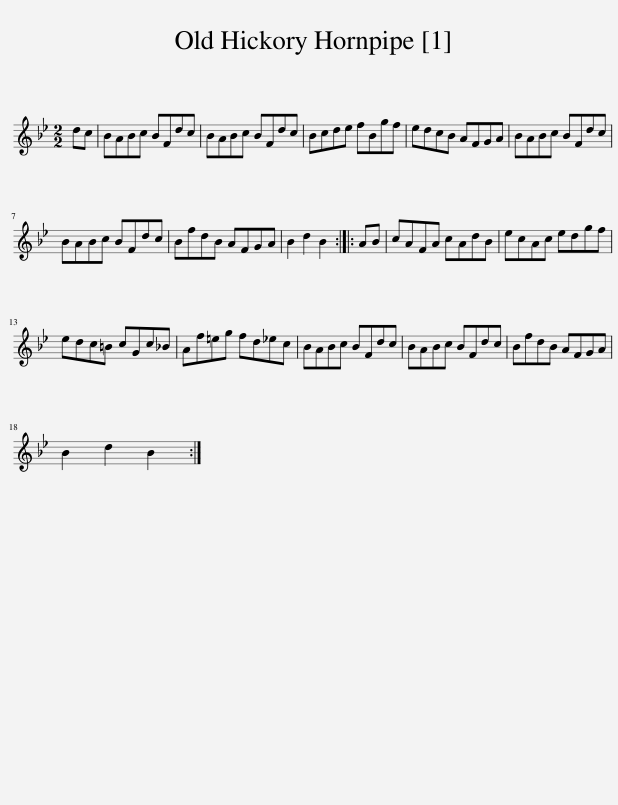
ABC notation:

X:1
L:1/8
M:2/2
I:linebreak $
K:Bb
V:1 treble
V:1
 dc | BABc BFdc | BABc BFdc | Bcde fBgf | edcB AFGA | %5
 BABc BFdc |$ BABc BFdc | BfdB AFGA | B2 d2 B2 :: AB | %10
 cAFA cAdB | ecAc edgf |$ edc=B cGc_B | Af=eg fd_ec | BABc BFdc | %15
 BABc BFdc | BfdB AFGA |$ B2 d2 B2 :| %18
